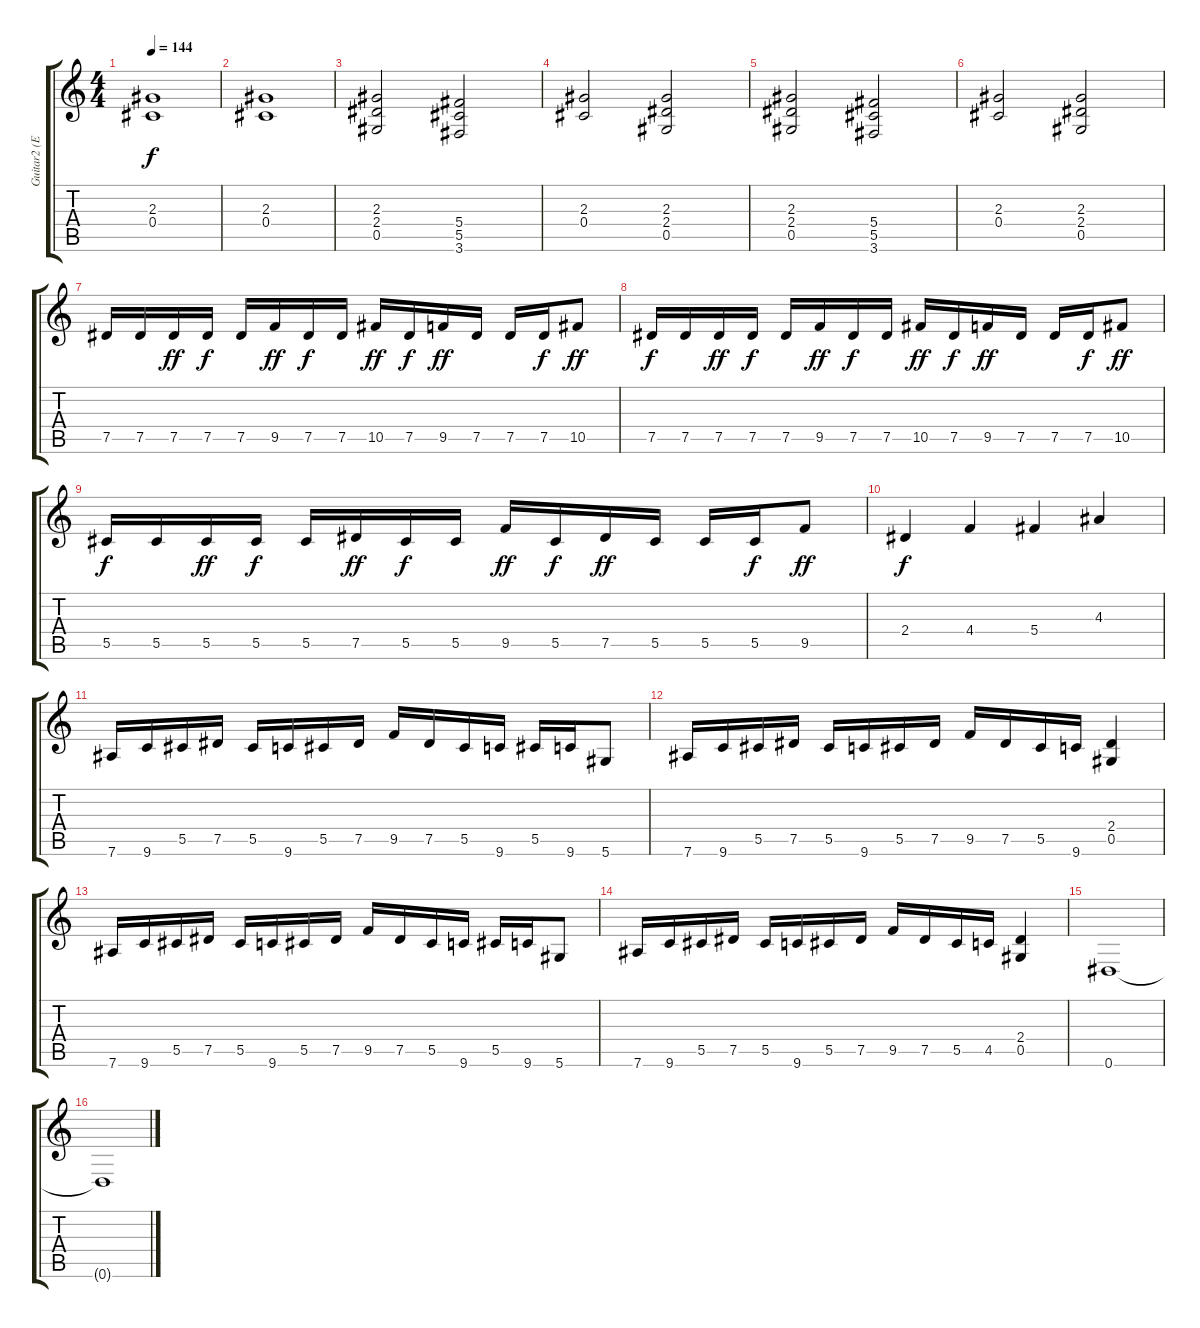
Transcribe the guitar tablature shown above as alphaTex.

\track ("Guitar2 (Eb-tuning)" "Guitar2 (E") {instrument distortionguitar}
\staff {score tabs}
\tuning (Eb4 Bb3 Gb3 Db3 Ab2 Eb2) {hide}
\ts (4 4)
\tempo 144
\clef g2
\ks c
(2.3 0.4).1{dy f} |
(2.3 0.4).1 |
(2.3 2.4 0.5).2 (5.4 5.5 3.6).2 |
(2.3 0.4).2 (2.3 2.4 0.5).2 |
(2.3 2.4 0.5).2 (5.4 5.5 3.6).2 |
(2.3 0.4).2 (2.3 2.4 0.5).2 |
7.5.16 7.5.16 7.5.16{dy ff} 7.5.16{dy f} 7.5.16 9.5.16{dy ff} 7.5.16{dy f} 7.5.16 10.5.16{dy ff} 7.5.16{dy f} 9.5.16{dy ff} 7.5.16 7.5.16 7.5.16{dy f} 10.5.8{dy ff} |
7.5.16{dy f} 7.5.16 7.5.16{dy ff} 7.5.16{dy f} 7.5.16 9.5.16{dy ff} 7.5.16{dy f} 7.5.16 10.5.16{dy ff} 7.5.16{dy f} 9.5.16{dy ff} 7.5.16 7.5.16 7.5.16{dy f} 10.5.8{dy ff} |
5.5.16{dy f} 5.5.16 5.5.16{dy ff} 5.5.16{dy f} 5.5.16 7.5.16{dy ff} 5.5.16{dy f} 5.5.16 9.5.16{dy ff} 5.5.16{dy f} 7.5.16{dy ff} 5.5.16 5.5.16 5.5.16{dy f} 9.5.8{dy ff} |
2.4.4{dy f} 4.4.4 5.4.4 4.3.4 |
7.6.16 9.6.16 5.5.16 7.5.16 5.5.16 9.6.16 5.5.16 7.5.16 9.5.16 7.5.16 5.5.16 9.6.16 5.5.16 9.6.16 5.6.8 |
7.6.16 9.6.16 5.5.16 7.5.16 5.5.16 9.6.16 5.5.16 7.5.16 9.5.16 7.5.16 5.5.16 9.6.16 (2.4 0.5).4 |
7.6.16 9.6.16 5.5.16 7.5.16 5.5.16 9.6.16 5.5.16 7.5.16 9.5.16 7.5.16 5.5.16 9.6.16 5.5.16 9.6.16 5.6.8 |
7.6.16 9.6.16 5.5.16 7.5.16 5.5.16 9.6.16 5.5.16 7.5.16 9.5.16 7.5.16 5.5.16 4.5.16 (2.4 0.5).4 |
0.6.1 |
0.6{t}.1
